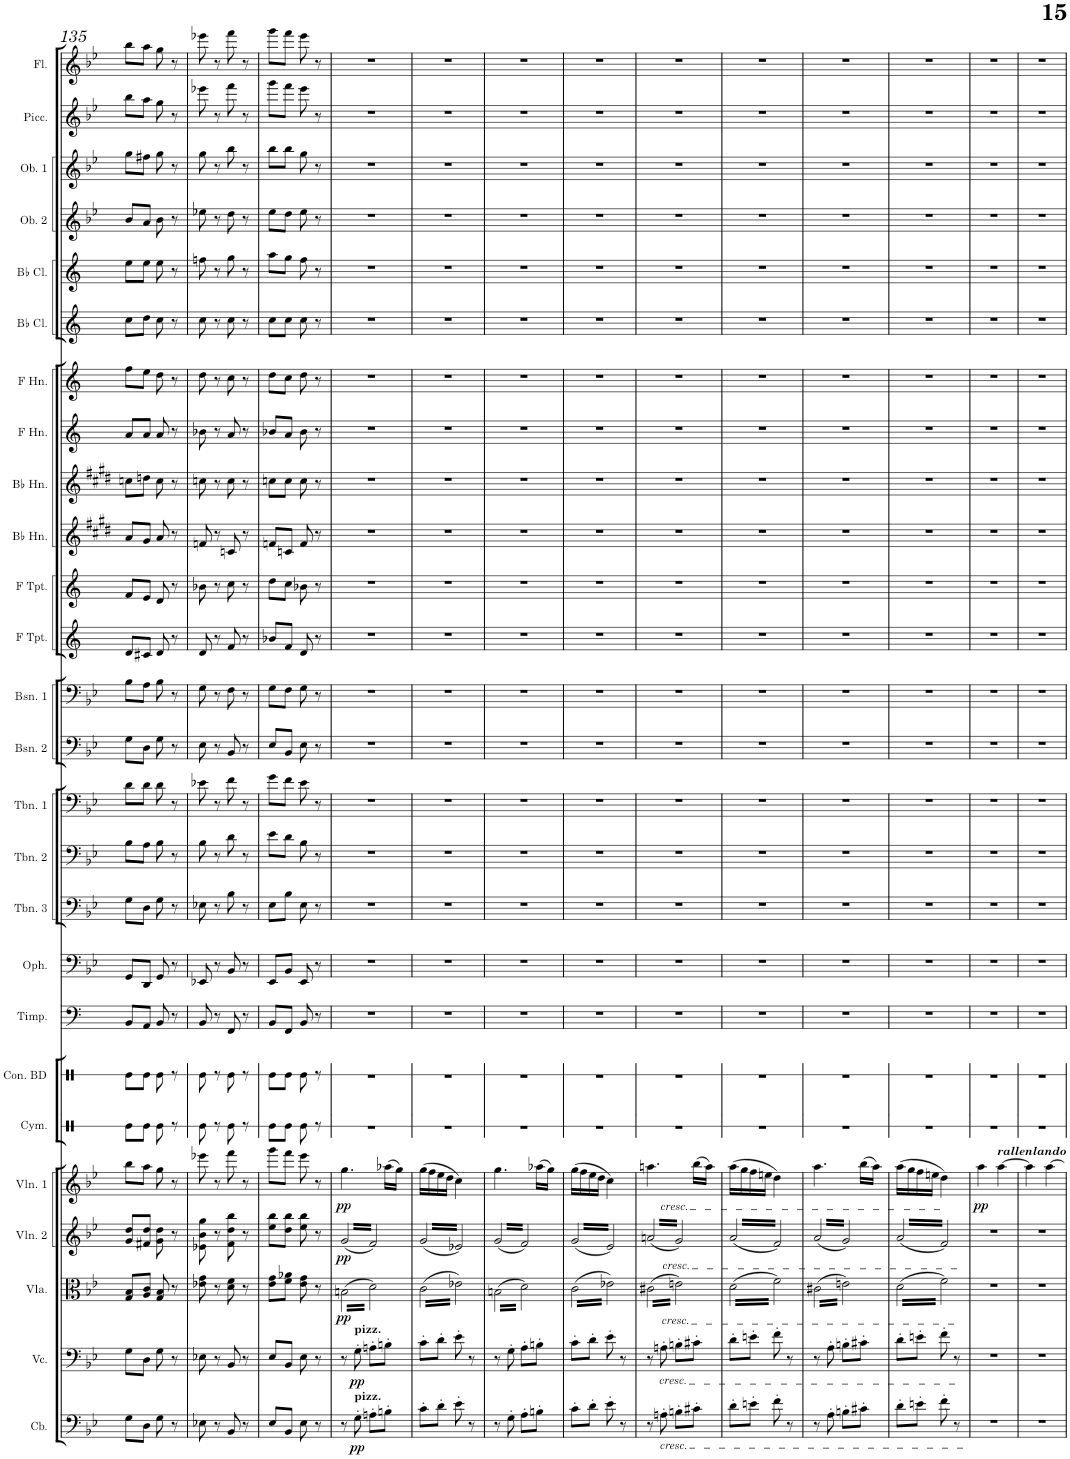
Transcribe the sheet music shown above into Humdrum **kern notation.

**kern	**dynam	**kern	**dynam	**kern	**dynam	**kern	**dynam	**kern	**dynam	**kern	**kern	**kern	**kern	**kern	**kern	**kern	**kern	**kern	**kern	**kern	**kern	**kern	**kern	**kern	**kern	**kern	**kern	**kern
*part24	*part24	*part23	*part23	*part22	*part22	*part21	*part21	*part20	*part20	*part19	*part18	*part17	*part16	*part15	*part14	*part13	*part12	*part11	*part10	*part9	*part8	*part7	*part6	*part5	*part4	*part3	*part2	*part1
*staff24	*staff24	*staff23	*staff23	*staff22	*staff22	*staff21	*staff21	*staff20	*staff20	*staff19	*staff18	*staff17	*staff16	*staff15	*staff14	*staff13	*staff12	*staff11	*staff10	*staff9	*staff8	*staff7	*staff6	*staff5	*staff4	*staff3	*staff2	*staff1
*I"Contrabass	*	*I"Violoncello	*	*I"Viola	*	*I"Violin 2	*	*I"Violin 1	*	*I"Timpani	*I"Ophicleide	*I"Trombone 3	*I"Trombone 2	*I"Trombone 1	*I"Bassoon 2	*I"Bassoon 1	*I"D Trumpet 2	*I"D Trumpet 1	*I"Horn in D 4	*I"Horn in D 3	*I"Horn in D 2	*I"Horn in D 1	*I"C Clarinet 2	*I"C Clarinet 1	*I"Oboe 2	*I"Oboe 1	*I"Piccolo	*I"Flute
*I'Cb.	*	*I'Vc.	*	*I'Vla.	*	*I'Vln. 2	*	*I'Vln. 1	*	*I'Timp.	*I'Oph.	*I'Tbn. 3	*I'Tbn. 2	*I'Tbn. 1	*I'Bsn. 2	*I'Bsn. 1	*I'D Tpt. 2	*I'D Tpt. 1	*	*	*	*	*I'C Cl. 2	*I'C Cl. 1	*I'Ob. 2	*I'Ob. 1	*I'Picc.	*I'Fl.
!!LO:PB:g=z
*clefF4	*	*clefF4	*	*clefC3	*	*clefG2	*	*clefG2	*	*clefF4	*clefF4	*clefF4	*clefF4	*clefF4	*clefF4	*clefF4	*clefG2	*clefG2	*clefG2	*clefG2	*clefG2	*clefG2	*clefG2	*clefG2	*clefG2	*clefG2	*clefG2	*clefG2
*Trd7c12	*	*	*	*	*	*	*	*	*	*	*Trd1c2	*	*	*	*	*	*Trd-3c-5	*Trd-3c-5	*Trd8c14	*Trd8c14	*Trd4c7	*Trd4c7	*Trd1c2	*Trd1c2	*	*	*Trd-7c-12	*
*k[b-e-]	*	*k[b-e-]	*	*k[b-e-]	*	*k[b-e-]	*	*k[b-e-]	*	*k[]	*k[b-e-]	*k[b-e-]	*k[b-e-]	*k[b-e-]	*k[b-e-]	*k[b-e-]	*k[]	*k[]	*k[f#c#g#d#]	*k[f#c#g#d#]	*k[]	*k[]	*k[]	*k[]	*k[b-e-]	*k[b-e-]	*k[b-e-]	*k[b-e-]
*M2/4	*	*M2/4	*	*M2/4	*	*M2/4	*	*M2/4	*	*M2/4	*M2/4	*M2/4	*M2/4	*M2/4	*M2/4	*M2/4	*M2/4	*M2/4	*M2/4	*M2/4	*M2/4	*M2/4	*M2/4	*M2/4	*M2/4	*M2/4	*M2/4	*M2/4
=135	=135	=135	=135	=135	=135	=135	=135	=135	=135	=135	=135	=135	=135	=135	=135	=135	=135	=135	=135	=135	=135	=135	=135	=135	=135	=135	=135	=135
8G\L	.	8G\L	.	8G/ 8B-/L	.	8g/ 8dd/L	.	8bb-\L	.	8BB/L	8GG/L	8G\L	8B-\L	8d\L	8G\L	8B-\L	8d/L	8f/L	8a/L	8ccn\L	8a/L	8ff\L	8cc\L	8ee\L	8b-/L	8gg\L	8bb-\L	8bb-\L
8D\J	.	8D\J	.	8A/ 8c/J	.	8f#X/ 8dd/J	.	8aa\J	.	8AA/J	8DD/J	8D\J	8A\J	8d\J	8D\J	8A\J	8c#X/J	8e/J	8g#/J	8ddn\J	8a/J	8ee\J	8dd\J	8ee\J	8a/J	8ff#X\J	8aa\J	8aa\J
8G\	.	8G\	.	8G/ 8B-/	.	8g\ 8dd\	.	8gg\	.	8BB/	8GG/	8G\	8B-\	8d\	8G\	8B-\	8d/	8d/	8a/	8cc\	8a/	8dd\	8cc\	8ee\	8b-\	8gg\	8gg\	8gg\
8r	.	8r	.	8r	.	8r	.	8r	.	8r	8r	8r	8r	8r	8r	8r	8r	8r	8r	8r	8r	8r	8r	8r	8r	8r	8r	8r
=136	=136	=136	=136	=136	=136	=136	=136	=136	=136	=136	=136	=136	=136	=136	=136	=136	=136	=136	=136	=136	=136	=136	=136	=136	=136	=136	=136	=136
8E-X\	.	8E-X\	.	8e-X\ 8g\	.	8e-X\ 8b-\ 8gg\	.	8eee-X\	.	8BB/	8EE-X/	8E-X\	8B-\	8e-X\	8E-\	8G\	8d/	8b-X\	8fn/	8ccn\	8b-X\	8dd\	8cc\	8ffn\	8ee-X\	8gg\	8eee-X\	8eee-X\
8r	.	8r	.	8r	.	8r	.	8r	.	8r	8r	8r	8r	8r	8r	8r	8r	8r	8r	8r	8r	8r	8r	8r	8r	8r	8r	8r
8BB-/	.	8BB-/	.	8d\ 8f\	.	8f\ 8dd\ 8bb-\	.	8fff\	.	8FF/	8BB-/	8B-\	8d\	8f\	8BB-/	8F\	8f/	8cc\	8cn/	8cc\	8a/	8cc\	8cc\	8gg\	8dd\	8bb-\	8fff\	8fff\
8r	.	8r	.	8r	.	8r	.	8r	.	8r	8r	8r	8r	8r	8r	8r	8r	8r	8r	8r	8r	8r	8r	8r	8r	8r	8r	8r
=137	=137	=137	=137	=137	=137	=137	=137	=137	=137	=137	=137	=137	=137	=137	=137	=137	=137	=137	=137	=137	=137	=137	=137	=137	=137	=137	=137	=137
8E-/L	.	8E-/L	.	8e-\ 8g\L	.	8ee-\ 8bb-\L	.	8ggg\L	.	8BB/L	8EE-/L	8E-\L	8e-\L	8g\L	8E-/L	8G\L	8b-X/L	8dd\L	8fn/L	8ccn\L	8b-X/L	8dd\L	8cc\L	8aa\L	8ee-\L	8bb-\L	8ggg\L	8ggg\L
8BB-/J	.	8BB-/J	.	8f\ 8a-X\J	.	8dd\ 8bb-\J	.	8fff\J	.	8FF/J	8BB-/J	8B-\J	8d\J	8f\J	8BB-/J	8F\J	8f/J	8cc\J	8cn/J	8cc\J	8a/J	8cc\J	8cc\J	8gg\J	8dd\J	8bb-\J	8fff\J	8fff\J
8E-\	.	8E-\	.	8e-\ 8g\	.	8ee-\ 8bb-\	.	8eee-\	.	8BB/	8EE-/	8E-\	8B-\	8e-\	8E-\	8G\	8d/	8b-X\	8f/	8cc\	8b-\	8dd\	8cc\	8ff\	8ee-\	8gg\	8eee-\	8eee-\
8r	.	8r	.	8r	.	8r	.	8r	.	8r	8r	8r	8r	8r	8r	8r	8r	8r	8r	8r	8r	8r	8r	8r	8r	8r	8r	8r
=138	=138	=138	=138	=138	=138	=138	=138	=138	=138	=138	=138	=138	=138	=138	=138	=138	=138	=138	=138	=138	=138	=138	=138	=138	=138	=138	=138	=138
!	!	!	!	!	!LO:DY:b	!	!LO:DY:b	!	!LO:DY:b	!	!	!	!	!	!	!	!	!	!	!	!	!	!	!	!	!	!	!
*	*	*	*	*tremolo	*	*	*	*	*	*	*	*	*	*	*	*	*	*	*	*	*	*	*	*	*	*	*	*
*	*	*	*	*	*	*tremolo	*	*	*	*	*	*	*	*	*	*	*	*	*	*	*	*	*	*	*	*	*	*
8r	.	8r	.	(32Bn\LLL	pp	(32g/LLL	pp	4.gg\	pp	2r	2r	2r	2r	2r	2r	2r	2r	2r	2r	2r	2r	2r	2r	2r	2r	2r	2r	2r
.	.	.	.	32d\)	.	32f/)	.	.	.	.	.	.	.	.	.	.	.	.	.	.	.	.	.	.	.	.	.	.
.	.	.	.	32Bn\	.	32g/	.	.	.	.	.	.	.	.	.	.	.	.	.	.	.	.	.	.	.	.	.	.
.	.	.	.	32d\)	.	32f/)	.	.	.	.	.	.	.	.	.	.	.	.	.	.	.	.	.	.	.	.	.	.
!	!	!LO:TX:a:B:t=pizz.	!	!	!	!	!	!	!	!	!	!	!	!	!	!	!	!	!	!	!	!	!	!	!	!	!	!
!LO:TX:a:B:t=pizz.	!	!	!	!	!	!	!	!	!	!	!	!	!	!	!	!	!	!	!	!	!	!	!	!	!	!	!	!
!	!LO:DY:b	!	!LO:DY:b	!	!	!	!	!	!	!	!	!	!	!	!	!	!	!	!	!	!	!	!	!	!	!	!	!
8G'\	pp	8G'\	pp	32Bn\	.	32g/	.	.	.	.	.	.	.	.	.	.	.	.	.	.	.	.	.	.	.	.	.	.
.	.	.	.	32d\)	.	32f/)	.	.	.	.	.	.	.	.	.	.	.	.	.	.	.	.	.	.	.	.	.	.
.	.	.	.	32Bn\	.	32g/	.	.	.	.	.	.	.	.	.	.	.	.	.	.	.	.	.	.	.	.	.	.
.	.	.	.	32d\)	.	32f/)	.	.	.	.	.	.	.	.	.	.	.	.	.	.	.	.	.	.	.	.	.	.
8An'\L	.	8An'\L	.	32Bn\	.	32g/	.	.	.	.	.	.	.	.	.	.	.	.	.	.	.	.	.	.	.	.	.	.
.	.	.	.	32d\)	.	32f/)	.	.	.	.	.	.	.	.	.	.	.	.	.	.	.	.	.	.	.	.	.	.
.	.	.	.	32Bn\	.	32g/	.	.	.	.	.	.	.	.	.	.	.	.	.	.	.	.	.	.	.	.	.	.
.	.	.	.	32d\)	.	32f/)	.	.	.	.	.	.	.	.	.	.	.	.	.	.	.	.	.	.	.	.	.	.
8Bn'\J	.	8Bn'\J	.	32Bn\	.	32g/	.	(16aa-X\LL	.	.	.	.	.	.	.	.	.	.	.	.	.	.	.	.	.	.	.	.
.	.	.	.	32d\)	.	32f/)	.	.	.	.	.	.	.	.	.	.	.	.	.	.	.	.	.	.	.	.	.	.
.	.	.	.	32Bn\	.	32g/	.	16gg\JJ)	.	.	.	.	.	.	.	.	.	.	.	.	.	.	.	.	.	.	.	.
.	.	.	.	32d\)JJJ	.	32f/)JJJ	.	.	.	.	.	.	.	.	.	.	.	.	.	.	.	.	.	.	.	.	.	.
=139	=139	=139	=139	=139	=139	=139	=139	=139	=139	=139	=139	=139	=139	=139	=139	=139	=139	=139	=139	=139	=139	=139	=139	=139	=139	=139	=139	=139
8c'\L	.	8c'\L	.	(32c\LLL	.	(32g/LLL	.	(16gg\LL	.	2r	2r	2r	2r	2r	2r	2r	2r	2r	2r	2r	2r	2r	2r	2r	2r	2r	2r	2r
.	.	.	.	32e-X\)	.	32e-X/)	.	.	.	.	.	.	.	.	.	.	.	.	.	.	.	.	.	.	.	.	.	.
.	.	.	.	32c\	.	32g/	.	16ff\	.	.	.	.	.	.	.	.	.	.	.	.	.	.	.	.	.	.	.	.
.	.	.	.	32e-X\)	.	32e-X/)	.	.	.	.	.	.	.	.	.	.	.	.	.	.	.	.	.	.	.	.	.	.
8d'\J	.	8d'\J	.	32c\	.	32g/	.	16ee-\	.	.	.	.	.	.	.	.	.	.	.	.	.	.	.	.	.	.	.	.
.	.	.	.	32e-X\)	.	32e-X/)	.	.	.	.	.	.	.	.	.	.	.	.	.	.	.	.	.	.	.	.	.	.
.	.	.	.	32c\	.	32g/	.	16dd\JJ	.	.	.	.	.	.	.	.	.	.	.	.	.	.	.	.	.	.	.	.
.	.	.	.	32e-X\)	.	32e-X/)	.	.	.	.	.	.	.	.	.	.	.	.	.	.	.	.	.	.	.	.	.	.
8e-'\	.	8e-'\	.	32c\	.	32g/	.	4cc\)	.	.	.	.	.	.	.	.	.	.	.	.	.	.	.	.	.	.	.	.
.	.	.	.	32e-X\)	.	32e-X/)	.	.	.	.	.	.	.	.	.	.	.	.	.	.	.	.	.	.	.	.	.	.
.	.	.	.	32c\	.	32g/	.	.	.	.	.	.	.	.	.	.	.	.	.	.	.	.	.	.	.	.	.	.
.	.	.	.	32e-X\)	.	32e-X/)	.	.	.	.	.	.	.	.	.	.	.	.	.	.	.	.	.	.	.	.	.	.
8r	.	8r	.	32c\	.	32g/	.	.	.	.	.	.	.	.	.	.	.	.	.	.	.	.	.	.	.	.	.	.
.	.	.	.	32e-X\)	.	32e-X/)	.	.	.	.	.	.	.	.	.	.	.	.	.	.	.	.	.	.	.	.	.	.
.	.	.	.	32c\	.	32g/	.	.	.	.	.	.	.	.	.	.	.	.	.	.	.	.	.	.	.	.	.	.
.	.	.	.	32e-X\)JJJ	.	32e-X/)JJJ	.	.	.	.	.	.	.	.	.	.	.	.	.	.	.	.	.	.	.	.	.	.
=140	=140	=140	=140	=140	=140	=140	=140	=140	=140	=140	=140	=140	=140	=140	=140	=140	=140	=140	=140	=140	=140	=140	=140	=140	=140	=140	=140	=140
8r	.	8r	.	(32Bn\LLL	.	(32g/LLL	.	4.gg\	.	2r	2r	2r	2r	2r	2r	2r	2r	2r	2r	2r	2r	2r	2r	2r	2r	2r	2r	2r
.	.	.	.	32d\)	.	32f/)	.	.	.	.	.	.	.	.	.	.	.	.	.	.	.	.	.	.	.	.	.	.
.	.	.	.	32Bn\	.	32g/	.	.	.	.	.	.	.	.	.	.	.	.	.	.	.	.	.	.	.	.	.	.
.	.	.	.	32d\)	.	32f/)	.	.	.	.	.	.	.	.	.	.	.	.	.	.	.	.	.	.	.	.	.	.
8G'\	.	8G'\	.	32Bn\	.	32g/	.	.	.	.	.	.	.	.	.	.	.	.	.	.	.	.	.	.	.	.	.	.
.	.	.	.	32d\)	.	32f/)	.	.	.	.	.	.	.	.	.	.	.	.	.	.	.	.	.	.	.	.	.	.
.	.	.	.	32Bn\	.	32g/	.	.	.	.	.	.	.	.	.	.	.	.	.	.	.	.	.	.	.	.	.	.
.	.	.	.	32d\)	.	32f/)	.	.	.	.	.	.	.	.	.	.	.	.	.	.	.	.	.	.	.	.	.	.
8A'\L	.	8A'\L	.	32Bn\	.	32g/	.	.	.	.	.	.	.	.	.	.	.	.	.	.	.	.	.	.	.	.	.	.
.	.	.	.	32d\)	.	32f/)	.	.	.	.	.	.	.	.	.	.	.	.	.	.	.	.	.	.	.	.	.	.
.	.	.	.	32Bn\	.	32g/	.	.	.	.	.	.	.	.	.	.	.	.	.	.	.	.	.	.	.	.	.	.
.	.	.	.	32d\)	.	32f/)	.	.	.	.	.	.	.	.	.	.	.	.	.	.	.	.	.	.	.	.	.	.
8Bn'\J	.	8Bn'\J	.	32Bn\	.	32g/	.	(16aa-X\LL	.	.	.	.	.	.	.	.	.	.	.	.	.	.	.	.	.	.	.	.
.	.	.	.	32d\)	.	32f/)	.	.	.	.	.	.	.	.	.	.	.	.	.	.	.	.	.	.	.	.	.	.
.	.	.	.	32Bn\	.	32g/	.	16gg\JJ)	.	.	.	.	.	.	.	.	.	.	.	.	.	.	.	.	.	.	.	.
.	.	.	.	32d\)JJJ	.	32f/)JJJ	.	.	.	.	.	.	.	.	.	.	.	.	.	.	.	.	.	.	.	.	.	.
=141	=141	=141	=141	=141	=141	=141	=141	=141	=141	=141	=141	=141	=141	=141	=141	=141	=141	=141	=141	=141	=141	=141	=141	=141	=141	=141	=141	=141
8c'\L	.	8c'\L	.	(32c\LLL	.	(32g/LLL	.	(16gg\LL	.	2r	2r	2r	2r	2r	2r	2r	2r	2r	2r	2r	2r	2r	2r	2r	2r	2r	2r	2r
.	.	.	.	32e-X\)	.	32e-/)	.	.	.	.	.	.	.	.	.	.	.	.	.	.	.	.	.	.	.	.	.	.
.	.	.	.	32c\	.	32g/	.	16ff\	.	.	.	.	.	.	.	.	.	.	.	.	.	.	.	.	.	.	.	.
.	.	.	.	32e-X\)	.	32e-/)	.	.	.	.	.	.	.	.	.	.	.	.	.	.	.	.	.	.	.	.	.	.
8d'\J	.	8d'\J	.	32c\	.	32g/	.	16ee-\	.	.	.	.	.	.	.	.	.	.	.	.	.	.	.	.	.	.	.	.
.	.	.	.	32e-X\)	.	32e-/)	.	.	.	.	.	.	.	.	.	.	.	.	.	.	.	.	.	.	.	.	.	.
.	.	.	.	32c\	.	32g/	.	16dd\JJ	.	.	.	.	.	.	.	.	.	.	.	.	.	.	.	.	.	.	.	.
.	.	.	.	32e-X\)	.	32e-/)	.	.	.	.	.	.	.	.	.	.	.	.	.	.	.	.	.	.	.	.	.	.
8e-'\	.	8e-'\	.	32c\	.	32g/	.	4cc\)	.	.	.	.	.	.	.	.	.	.	.	.	.	.	.	.	.	.	.	.
.	.	.	.	32e-X\)	.	32e-/)	.	.	.	.	.	.	.	.	.	.	.	.	.	.	.	.	.	.	.	.	.	.
.	.	.	.	32c\	.	32g/	.	.	.	.	.	.	.	.	.	.	.	.	.	.	.	.	.	.	.	.	.	.
.	.	.	.	32e-X\)	.	32e-/)	.	.	.	.	.	.	.	.	.	.	.	.	.	.	.	.	.	.	.	.	.	.
8r	.	8r	.	32c\	.	32g/	.	.	.	.	.	.	.	.	.	.	.	.	.	.	.	.	.	.	.	.	.	.
.	.	.	.	32e-X\)	.	32e-/)	.	.	.	.	.	.	.	.	.	.	.	.	.	.	.	.	.	.	.	.	.	.
.	.	.	.	32c\	.	32g/	.	.	.	.	.	.	.	.	.	.	.	.	.	.	.	.	.	.	.	.	.	.
.	.	.	.	32e-X\)JJJ	.	32e-/)JJJ	.	.	.	.	.	.	.	.	.	.	.	.	.	.	.	.	.	.	.	.	.	.
=142	=142	=142	=142	=142	=142	=142	=142	=142	=142	=142	=142	=142	=142	=142	=142	=142	=142	=142	=142	=142	=142	=142	=142	=142	=142	=142	=142	=142
!	!	!	!	!	!	!	!	!LO:TX:b:i:t=cresc.	!	!	!	!	!	!	!	!	!	!	!	!	!	!	!	!	!	!	!	!
!	!	!	!	!	!	!LO:TX:b:i:t=cresc.	!	!	!	!	!	!	!	!	!	!	!	!	!	!	!	!	!	!	!	!	!	!
!	!	!	!	!LO:TX:b:i:t=cresc.	!	!	!	!	!	!	!	!	!	!	!	!	!	!	!	!	!	!	!	!	!	!	!	!
8r	.	8r	.	(32c#X\LLL	.	(32an/LLL	.	4.aan\	.	2r	2r	2r	2r	2r	2r	2r	2r	2r	2r	2r	2r	2r	2r	2r	2r	2r	2r	2r
.	.	.	.	32en\)	.	32g/)	.	.	.	.	.	.	.	.	.	.	.	.	.	.	.	.	.	.	.	.	.	.
.	.	.	.	32c#X\	.	32an/	.	.	.	.	.	.	.	.	.	.	.	.	.	.	.	.	.	.	.	.	.	.
.	.	.	.	32en\)	.	32g/)	.	.	.	.	.	.	.	.	.	.	.	.	.	.	.	.	.	.	.	.	.	.
!	!	!LO:TX:b:i:t=cresc.	!	!	!	!	!	!	!	!	!	!	!	!	!	!	!	!	!	!	!	!	!	!	!	!	!	!
!LO:TX:b:i:t=cresc.	!	!	!	!	!	!	!	!	!	!	!	!	!	!	!	!	!	!	!	!	!	!	!	!	!	!	!	!
8An'\	.	8An'\	.	32c#X\	.	32an/	.	.	.	.	.	.	.	.	.	.	.	.	.	.	.	.	.	.	.	.	.	.
.	.	.	.	32en\)	.	32g/)	.	.	.	.	.	.	.	.	.	.	.	.	.	.	.	.	.	.	.	.	.	.
.	.	.	.	32c#X\	.	32an/	.	.	.	.	.	.	.	.	.	.	.	.	.	.	.	.	.	.	.	.	.	.
.	.	.	.	32en\)	.	32g/)	.	.	.	.	.	.	.	.	.	.	.	.	.	.	.	.	.	.	.	.	.	.
8Bn'\L	.	8Bn'\L	.	32c#X\	.	32an/	.	.	.	.	.	.	.	.	.	.	.	.	.	.	.	.	.	.	.	.	.	.
.	.	.	.	32en\)	.	32g/)	.	.	.	.	.	.	.	.	.	.	.	.	.	.	.	.	.	.	.	.	.	.
.	.	.	.	32c#X\	.	32an/	.	.	.	.	.	.	.	.	.	.	.	.	.	.	.	.	.	.	.	.	.	.
.	.	.	.	32en\)	.	32g/)	.	.	.	.	.	.	.	.	.	.	.	.	.	.	.	.	.	.	.	.	.	.
8c#X'\J	.	8c#X'\J	.	32c#X\	.	32an/	.	(16bb-\LL	.	.	.	.	.	.	.	.	.	.	.	.	.	.	.	.	.	.	.	.
.	.	.	.	32en\)	.	32g/)	.	.	.	.	.	.	.	.	.	.	.	.	.	.	.	.	.	.	.	.	.	.
.	.	.	.	32c#X\	.	32an/	.	16aa\JJ)	.	.	.	.	.	.	.	.	.	.	.	.	.	.	.	.	.	.	.	.
.	.	.	.	32en\)JJJ	.	32g/)JJJ	.	.	.	.	.	.	.	.	.	.	.	.	.	.	.	.	.	.	.	.	.	.
=143	=143	=143	=143	=143	=143	=143	=143	=143	=143	=143	=143	=143	=143	=143	=143	=143	=143	=143	=143	=143	=143	=143	=143	=143	=143	=143	=143	=143
8d'\L	.	8d'\L	.	(32d\LLL	.	(32a/LLL	.	(16aa\LL	.	2r	2r	2r	2r	2r	2r	2r	2r	2r	2r	2r	2r	2r	2r	2r	2r	2r	2r	2r
.	.	.	.	32f\)	.	32f/)	.	.	.	.	.	.	.	.	.	.	.	.	.	.	.	.	.	.	.	.	.	.
.	.	.	.	32d\	.	32a/	.	16gg\	.	.	.	.	.	.	.	.	.	.	.	.	.	.	.	.	.	.	.	.
.	.	.	.	32f\)	.	32f/)	.	.	.	.	.	.	.	.	.	.	.	.	.	.	.	.	.	.	.	.	.	.
8en'\J	.	8en'\J	.	32d\	.	32a/	.	16ff\	.	.	.	.	.	.	.	.	.	.	.	.	.	.	.	.	.	.	.	.
.	.	.	.	32f\)	.	32f/)	.	.	.	.	.	.	.	.	.	.	.	.	.	.	.	.	.	.	.	.	.	.
.	.	.	.	32d\	.	32a/	.	16een\JJ	.	.	.	.	.	.	.	.	.	.	.	.	.	.	.	.	.	.	.	.
.	.	.	.	32f\)	.	32f/)	.	.	.	.	.	.	.	.	.	.	.	.	.	.	.	.	.	.	.	.	.	.
8f'\	.	8f'\	.	32d\	.	32a/	.	4dd\)	.	.	.	.	.	.	.	.	.	.	.	.	.	.	.	.	.	.	.	.
.	.	.	.	32f\)	.	32f/)	.	.	.	.	.	.	.	.	.	.	.	.	.	.	.	.	.	.	.	.	.	.
.	.	.	.	32d\	.	32a/	.	.	.	.	.	.	.	.	.	.	.	.	.	.	.	.	.	.	.	.	.	.
.	.	.	.	32f\)	.	32f/)	.	.	.	.	.	.	.	.	.	.	.	.	.	.	.	.	.	.	.	.	.	.
8r	.	8r	.	32d\	.	32a/	.	.	.	.	.	.	.	.	.	.	.	.	.	.	.	.	.	.	.	.	.	.
.	.	.	.	32f\)	.	32f/)	.	.	.	.	.	.	.	.	.	.	.	.	.	.	.	.	.	.	.	.	.	.
.	.	.	.	32d\	.	32a/	.	.	.	.	.	.	.	.	.	.	.	.	.	.	.	.	.	.	.	.	.	.
.	.	.	.	32f\)JJJ	.	32f/)JJJ	.	.	.	.	.	.	.	.	.	.	.	.	.	.	.	.	.	.	.	.	.	.
=144	=144	=144	=144	=144	=144	=144	=144	=144	=144	=144	=144	=144	=144	=144	=144	=144	=144	=144	=144	=144	=144	=144	=144	=144	=144	=144	=144	=144
8r	.	8r	.	(32c#X\LLL	.	(32a/LLL	.	4.aa\	.	2r	2r	2r	2r	2r	2r	2r	2r	2r	2r	2r	2r	2r	2r	2r	2r	2r	2r	2r
.	.	.	.	32en\)	.	32g/)	.	.	.	.	.	.	.	.	.	.	.	.	.	.	.	.	.	.	.	.	.	.
.	.	.	.	32c#X\	.	32a/	.	.	.	.	.	.	.	.	.	.	.	.	.	.	.	.	.	.	.	.	.	.
.	.	.	.	32en\)	.	32g/)	.	.	.	.	.	.	.	.	.	.	.	.	.	.	.	.	.	.	.	.	.	.
8A'\	.	8A'\	.	32c#X\	.	32a/	.	.	.	.	.	.	.	.	.	.	.	.	.	.	.	.	.	.	.	.	.	.
.	.	.	.	32en\)	.	32g/)	.	.	.	.	.	.	.	.	.	.	.	.	.	.	.	.	.	.	.	.	.	.
.	.	.	.	32c#X\	.	32a/	.	.	.	.	.	.	.	.	.	.	.	.	.	.	.	.	.	.	.	.	.	.
.	.	.	.	32en\)	.	32g/)	.	.	.	.	.	.	.	.	.	.	.	.	.	.	.	.	.	.	.	.	.	.
8Bn'\L	.	8Bn'\L	.	32c#X\	.	32a/	.	.	.	.	.	.	.	.	.	.	.	.	.	.	.	.	.	.	.	.	.	.
.	.	.	.	32en\)	.	32g/)	.	.	.	.	.	.	.	.	.	.	.	.	.	.	.	.	.	.	.	.	.	.
.	.	.	.	32c#X\	.	32a/	.	.	.	.	.	.	.	.	.	.	.	.	.	.	.	.	.	.	.	.	.	.
.	.	.	.	32en\)	.	32g/)	.	.	.	.	.	.	.	.	.	.	.	.	.	.	.	.	.	.	.	.	.	.
8c#X'\J	.	8c#X'\J	.	32c#X\	.	32a/	.	(16bb-\LL	.	.	.	.	.	.	.	.	.	.	.	.	.	.	.	.	.	.	.	.
.	.	.	.	32en\)	.	32g/)	.	.	.	.	.	.	.	.	.	.	.	.	.	.	.	.	.	.	.	.	.	.
.	.	.	.	32c#X\	.	32a/	.	16aa\JJ)	.	.	.	.	.	.	.	.	.	.	.	.	.	.	.	.	.	.	.	.
.	.	.	.	32en\)JJJ	.	32g/)JJJ	.	.	.	.	.	.	.	.	.	.	.	.	.	.	.	.	.	.	.	.	.	.
=145	=145	=145	=145	=145	=145	=145	=145	=145	=145	=145	=145	=145	=145	=145	=145	=145	=145	=145	=145	=145	=145	=145	=145	=145	=145	=145	=145	=145
8d'\L	.	8d'\L	.	(32d\LLL	.	(32a/LLL	.	(16aa\LL	.	2r	2r	2r	2r	2r	2r	2r	2r	2r	2r	2r	2r	2r	2r	2r	2r	2r	2r	2r
.	.	.	.	32f\)	.	32f/)	.	.	.	.	.	.	.	.	.	.	.	.	.	.	.	.	.	.	.	.	.	.
.	.	.	.	32d\	.	32a/	.	16gg\	.	.	.	.	.	.	.	.	.	.	.	.	.	.	.	.	.	.	.	.
.	.	.	.	32f\)	.	32f/)	.	.	.	.	.	.	.	.	.	.	.	.	.	.	.	.	.	.	.	.	.	.
8en'\J	.	8en'\J	.	32d\	.	32a/	.	16ff\	.	.	.	.	.	.	.	.	.	.	.	.	.	.	.	.	.	.	.	.
.	.	.	.	32f\)	.	32f/)	.	.	.	.	.	.	.	.	.	.	.	.	.	.	.	.	.	.	.	.	.	.
.	.	.	.	32d\	.	32a/	.	16een\JJ	.	.	.	.	.	.	.	.	.	.	.	.	.	.	.	.	.	.	.	.
.	.	.	.	32f\)	.	32f/)	.	.	.	.	.	.	.	.	.	.	.	.	.	.	.	.	.	.	.	.	.	.
8f'\	.	8f'\	.	32d\	.	32a/	.	4dd\)	.	.	.	.	.	.	.	.	.	.	.	.	.	.	.	.	.	.	.	.
.	.	.	.	32f\)	.	32f/)	.	.	.	.	.	.	.	.	.	.	.	.	.	.	.	.	.	.	.	.	.	.
.	.	.	.	32d\	.	32a/	.	.	.	.	.	.	.	.	.	.	.	.	.	.	.	.	.	.	.	.	.	.
.	.	.	.	32f\)	.	32f/)	.	.	.	.	.	.	.	.	.	.	.	.	.	.	.	.	.	.	.	.	.	.
8r	.	8r	.	32d\	.	32a/	.	.	.	.	.	.	.	.	.	.	.	.	.	.	.	.	.	.	.	.	.	.
.	.	.	.	32f\)	.	32f/)	.	.	.	.	.	.	.	.	.	.	.	.	.	.	.	.	.	.	.	.	.	.
.	.	.	.	32d\	.	32a/	.	.	.	.	.	.	.	.	.	.	.	.	.	.	.	.	.	.	.	.	.	.
.	.	.	.	32f\)JJJ	.	32f/)JJJ	.	.	.	.	.	.	.	.	.	.	.	.	.	.	.	.	.	.	.	.	.	.
*	*	*	*	*	*	*Xtremolo	*	*	*	*	*	*	*	*	*	*	*	*	*	*	*	*	*	*	*	*	*	*
*	*	*	*	*Xtremolo	*	*	*	*	*	*	*	*	*	*	*	*	*	*	*	*	*	*	*	*	*	*	*	*
=146	=146	=146	=146	=146	=146	=146	=146	=146	=146	=146	=146	=146	=146	=146	=146	=146	=146	=146	=146	=146	=146	=146	=146	=146	=146	=146	=146	=146
!	!	!	!	!	!	!	!	!	!LO:DY:b	!	!	!	!	!	!	!	!	!	!	!	!	!	!	!	!	!	!	!
2r	.	2r	.	2r	.	2r	.	4aa\	pp	2r	2r	2r	2r	2r	2r	2r	2r	2r	2r	2r	2r	2r	2r	2r	2r	2r	2r	2r
.	.	.	.	.	.	.	.	.	.	.	.	.	.	.	.	.	.	.	.	.	.	.	.	.	.	.	.	.
.	.	.	.	.	.	.	.	.	.	.	.	.	.	.	.	.	.	.	.	.	.	.	.	.	.	.	.	.
.	.	.	.	.	.	.	.	.	.	.	.	.	.	.	.	.	.	.	.	.	.	.	.	.	.	.	.	.
.	.	.	.	.	.	.	.	.	.	.	.	.	.	.	.	.	.	.	.	.	.	.	.	.	.	.	.	.
.	.	.	.	.	.	.	.	.	.	.	.	.	.	.	.	.	.	.	.	.	.	.	.	.	.	.	.	.
.	.	.	.	.	.	.	.	.	.	.	.	.	.	.	.	.	.	.	.	.	.	.	.	.	.	.	.	.
.	.	.	.	.	.	.	.	.	.	.	.	.	.	.	.	.	.	.	.	.	.	.	.	.	.	.	.	.
!	!	!	!	!	!	!	!	!LO:TX:a:Bi:t=rallenlando	!	!	!	!	!	!	!	!	!	!	!	!	!	!	!	!	!	!	!	!
.	.	.	.	.	.	.	.	[4aa\	.	.	.	.	.	.	.	.	.	.	.	.	.	.	.	.	.	.	.	.
=147	=147	=147	=147	=147	=147	=147	=147	=147	=147	=147	=147	=147	=147	=147	=147	=147	=147	=147	=147	=147	=147	=147	=147	=147	=147	=147	=147	=147
2r	.	2r	.	2r	.	2r	.	4aa\]	.	2r	2r	2r	2r	2r	2r	2r	2r	2r	2r	2r	2r	2r	2r	2r	2r	2r	2r	2r
.	.	.	.	.	.	.	.	[4aa\	.	.	.	.	.	.	.	.	.	.	.	.	.	.	.	.	.	.	.	.
=	=	=	=	=	=	=	=	=	=	=	=	=	=	=	=	=	=	=	=	=	=	=	=	=	=	=	=	=
*-	*-	*-	*-	*-	*-	*-	*-	*-	*-	*-	*-	*-	*-	*-	*-	*-	*-	*-	*-	*-	*-	*-	*-	*-	*-	*-	*-	*-
